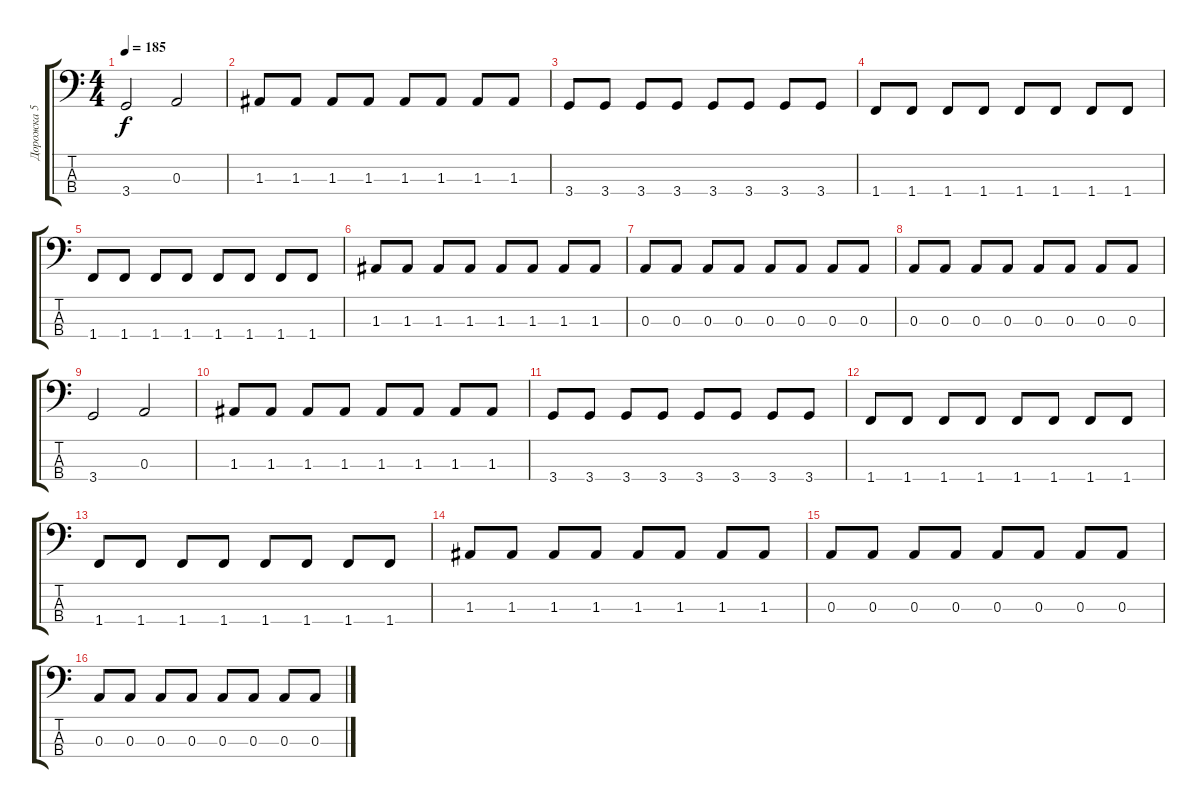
\track ("Дорожка 5" "Дорожка 5") {instrument electricbassfinger}
\staff {score tabs}
\tuning (G2 D2 A1 E1) {hide}
\ts (4 4)
\tempo 185
\clef f4
\ks c
3.4.2{dy f instrument electricbassfinger} 0.3.2 |
1.3.8 1.3.8 1.3.8 1.3.8 1.3.8 1.3.8 1.3.8 1.3.8 |
3.4.8 3.4.8 3.4.8 3.4.8 3.4.8 3.4.8 3.4.8 3.4.8 |
1.4.8 1.4.8 1.4.8 1.4.8 1.4.8 1.4.8 1.4.8 1.4.8 |
1.4.8 1.4.8 1.4.8 1.4.8 1.4.8 1.4.8 1.4.8 1.4.8 |
1.3.8 1.3.8 1.3.8 1.3.8 1.3.8 1.3.8 1.3.8 1.3.8 |
0.3.8 0.3.8 0.3.8 0.3.8 0.3.8 0.3.8 0.3.8 0.3.8 |
0.3.8 0.3.8 0.3.8 0.3.8 0.3.8 0.3.8 0.3.8 0.3.8 |
3.4.2 0.3.2 |
1.3.8 1.3.8 1.3.8 1.3.8 1.3.8 1.3.8 1.3.8 1.3.8 |
3.4.8 3.4.8 3.4.8 3.4.8 3.4.8 3.4.8 3.4.8 3.4.8 |
1.4.8 1.4.8 1.4.8 1.4.8 1.4.8 1.4.8 1.4.8 1.4.8 |
1.4.8 1.4.8 1.4.8 1.4.8 1.4.8 1.4.8 1.4.8 1.4.8 |
1.3.8 1.3.8 1.3.8 1.3.8 1.3.8 1.3.8 1.3.8 1.3.8 |
0.3.8 0.3.8 0.3.8 0.3.8 0.3.8 0.3.8 0.3.8 0.3.8 |
0.3.8 0.3.8 0.3.8 0.3.8 0.3.8 0.3.8 0.3.8 0.3.8
